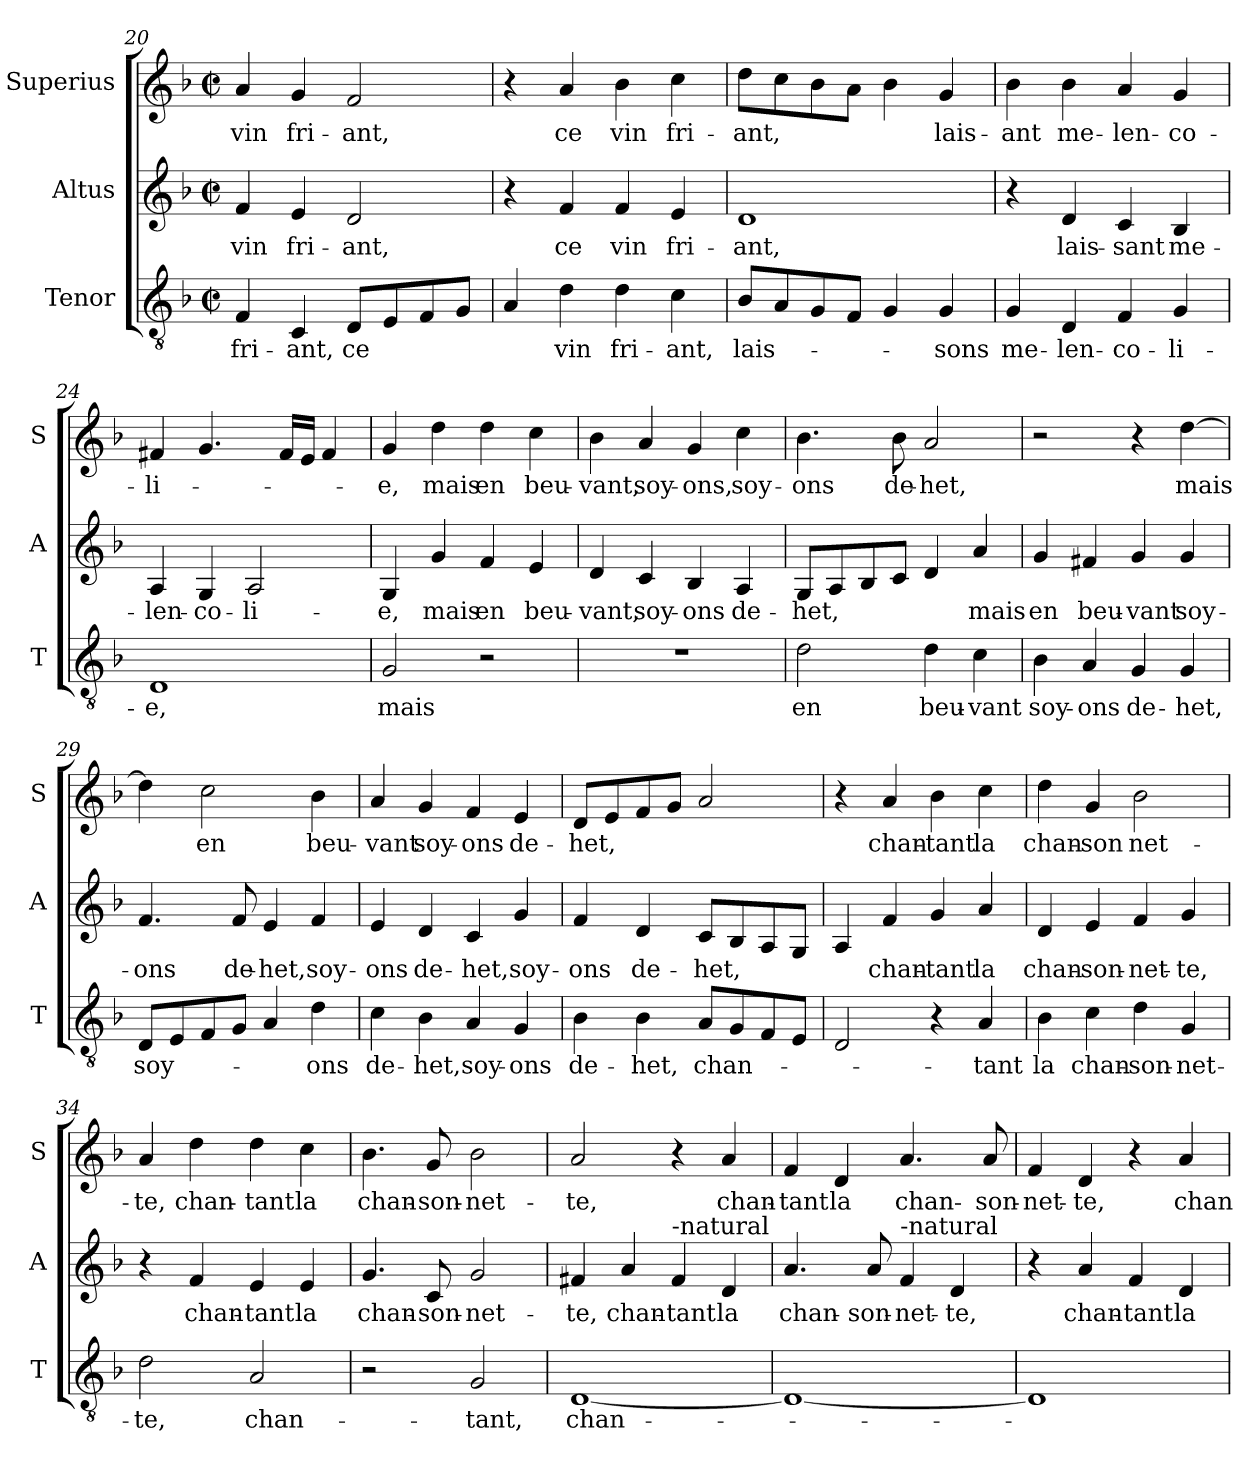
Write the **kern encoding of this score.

**kern	**text	**kern	**text	**kern	**text
*part3	*part3	*part2	*part2	*part1	*part1
*staff3	*staff3	*staff2	*staff2	*staff1	*staff1
*I"Tenor	*	*I"Altus	*	*I"Superius	*
*I'T	*	*I'A	*	*I'S	*
*clefGv2	*	*clefG2	*	*clefG2	*
*k[b-]	*	*k[b-]	*	*k[b-]	*
*F:	*	*F:	*	*F:	*
*M2/2	*	*M2/2	*	*M2/2	*
*met(c|)	*	*met(c|)	*	*met(c|)	*
=20	=20	=20	=20	=20	=20
!	!LO:LY:b	!	!LO:LY:b	!	!LO:LY:b
4F/	fri-	4f/	vin	4a/	vin
!	!LO:LY:b	!	!LO:LY:b	!	!LO:LY:b
4C/	-ant,	4e/	fri-	4g/	fri-
!	!LO:LY:b	!	!LO:LY:b	!	!LO:LY:b
8D/L	ce	2d/	-ant,	2f/	-ant,
8E/	.	.	.	.	.
8F/	.	.	.	.	.
8G/J	.	.	.	.	.
!!LO:LB:g=z
=21	=21	=21	=21	=21	=21
4A/	.	4r	.	4r	.
!	!LO:LY:b	!	!LO:LY:b	!	!LO:LY:b
4d\	vin	4f/	ce	4a/	ce
!	!LO:LY:b	!	!LO:LY:b	!	!LO:LY:b
4d\	fri-	4f/	vin	4b-\	vin
!	!LO:LY:b	!	!LO:LY:b	!	!LO:LY:b
4c\	-ant,	4e/	fri-	4cc\	fri-
=22	=22	=22	=22	=22	=22
!	!LO:LY:b	!	!LO:LY:b	!	!LO:LY:b
8B-/L	lais-	1d	-ant,	8dd\L	-ant,
8A/	.	.	.	8cc\	.
8G/	.	.	.	8b-\	.
8F/J	.	.	.	8a\J	.
4G/	.	.	.	4b-\	.
!	!LO:LY:b	!	!	!	!LO:LY:b
4G/	-sons	.	.	4g/	lais-
=23	=23	=23	=23	=23	=23
!	!LO:LY:b	!	!	!	!LO:LY:b
4G/	me-	4r	.	4b-\	-ant
!	!LO:LY:b	!	!LO:LY:b	!	!LO:LY:b
4D/	-len-	4d/	lais-	4b-\	me-
!	!LO:LY:b	!	!LO:LY:b	!	!LO:LY:b
4F/	-co-	4c/	-sant	4a/	-len-
!	!LO:LY:b	!	!LO:LY:b	!	!LO:LY:b
4G/	-li-	4B-/	me-	4g/	-co-
=24	=24	=24	=24	=24	=24
!	!LO:LY:b	!	!LO:LY:b	!	!LO:LY:b
1D	-e,	4A/	-len-	4f#X/	-li-
!	!	!	!LO:LY:b	!	!
.	.	4G/	-co-	4.g/	.
!	!	!	!LO:LY:b	!	!
.	.	2A/	-li-	.	.
.	.	.	.	16f#/LL	.
.	.	.	.	16e/JJ	.
.	.	.	.	4f#/	.
=25	=25	=25	=25	=25	=25
!	!LO:LY:b	!	!LO:LY:b	!	!LO:LY:b
2G/	mais	4G/	-e,	4g/	-e,
!	!	!	!LO:LY:b	!	!LO:LY:b
.	.	4g/	mais	4dd\	mais
!	!	!	!LO:LY:b	!	!LO:LY:b
2r	.	4f/	en	4dd\	en
!	!	!	!LO:LY:b	!	!LO:LY:b
.	.	4e/	beu-	4cc\	beu-
!!LO:LB:g=z
=26	=26	=26	=26	=26	=26
!	!	!	!LO:LY:b	!	!LO:LY:b
1r	.	4d/	-vant,	4b-\	-vant,
!	!	!	!LO:LY:b	!	!LO:LY:b
.	.	4c/	soy-	4a/	soy-
!	!	!	!LO:LY:b	!	!LO:LY:b
.	.	4B-/	-ons	4g/	-ons,
!	!	!	!LO:LY:b	!	!LO:LY:b
.	.	4A/	de-	4cc\	soy-
=27	=27	=27	=27	=27	=27
!	!LO:LY:b	!	!LO:LY:b	!	!LO:LY:b
2d\	en	8G/L	-het,	4.b-\	-ons
.	.	8A/	.	.	.
.	.	8B-/	.	.	.
!	!	!	!	!	!LO:LY:b
.	.	8c/J	.	8b-\	de-
!	!LO:LY:b	!	!	!	!LO:LY:b
4d\	beu-	4d/	.	2a/	-het,
!	!LO:LY:b	!	!LO:LY:b	!	!
4c\	-vant	4a/	mais	.	.
=28	=28	=28	=28	=28	=28
!	!LO:LY:b	!	!LO:LY:b	!	!
4B-\	soy-	4g/	en	2r	.
!	!LO:LY:b	!	!LO:LY:b	!	!
4A/	-ons	4f#X/	beu-	.	.
!	!LO:LY:b	!	!LO:LY:b	!	!
4G/	de-	4g/	-vant	4r	.
!	!LO:LY:b	!	!LO:LY:b	!	!LO:LY:b
4G/	-het,	4g/	soy-	[4dd\	mais
=29	=29	=29	=29	=29	=29
!	!LO:LY:b	!	!LO:LY:b	!	!
8D/L	soy-	4.f/	-ons	4dd\]	.
8E/	.	.	.	.	.
!	!	!	!	!	!LO:LY:b
8F/	.	.	.	2cc\	en
!	!	!	!LO:LY:b	!	!
8G/J	.	8f/	de-	.	.
!	!	!	!LO:LY:b	!	!
4A/	.	4e/	-het,	.	.
!	!LO:LY:b	!	!LO:LY:b	!	!LO:LY:b
4d\	-ons	4f/	soy-	4b-\	beu-
=30	=30	=30	=30	=30	=30
!	!LO:LY:b	!	!LO:LY:b	!	!LO:LY:b
4c\	de-	4e/	-ons	4a/	-vant
!	!LO:LY:b	!	!LO:LY:b	!	!LO:LY:b
4B-\	-het,	4d/	de-	4g/	soy-
!	!LO:LY:b	!	!LO:LY:b	!	!LO:LY:b
4A/	soy-	4c/	-het,	4f/	-ons
!	!LO:LY:b	!	!LO:LY:b	!	!LO:LY:b
4G/	-ons	4g/	soy-	4e/	de-
!!LO:LB:g=z
=31	=31	=31	=31	=31	=31
!	!LO:LY:b	!	!LO:LY:b	!	!LO:LY:b
4B-\	de-	4f/	-ons	8d/L	-het,
.	.	.	.	8e/	.
!	!LO:LY:b	!	!LO:LY:b	!	!
4B-\	-het,	4d/	de-	8f/	.
.	.	.	.	8g/J	.
!	!LO:LY:b	!	!LO:LY:b	!	!
8A/L	chan-	8c/L	-het,	2a/	.
8G/	.	8B-/	.	.	.
8F/	.	8A/	.	.	.
8E/J	.	8G/J	.	.	.
=32	=32	=32	=32	=32	=32
2D/	.	4A/	.	4r	.
!	!	!	!LO:LY:b	!	!LO:LY:b
.	.	4f/	chan-	4a/	chan-
!	!	!	!LO:LY:b	!	!LO:LY:b
4r	.	4g/	-tant	4b-\	-tant
!	!LO:LY:b	!	!LO:LY:b	!	!LO:LY:b
4A/	-tant	4a/	la	4cc\	la
=33	=33	=33	=33	=33	=33
!	!LO:LY:b	!	!LO:LY:b	!	!LO:LY:b
4B-\	la	4d/	chan-	4dd\	chan-
!	!LO:LY:b	!	!LO:LY:b	!	!LO:LY:b
4c\	chan-	4e/	-son-	4g/	-son
!	!LO:LY:b	!	!LO:LY:b	!	!LO:LY:b
4d\	-son-	4f/	-net-	2b-\	net-
!	!LO:LY:b	!	!LO:LY:b	!	!
4G/	-net-	4g/	-te,	.	.
=34	=34	=34	=34	=34	=34
!	!LO:LY:b	!	!	!	!LO:LY:b
2d\	-te,	4r	.	4a/	-te,
!	!	!	!LO:LY:b	!	!LO:LY:b
.	.	4f/	chan-	4dd\	chan-
!	!LO:LY:b	!	!LO:LY:b	!	!LO:LY:b
2A/	chan-	4e/	-tant	4dd\	-tant
!	!	!	!LO:LY:b	!	!LO:LY:b
.	.	4e/	la	4cc\	la
=35	=35	=35	=35	=35	=35
!	!	!	!LO:LY:b	!	!LO:LY:b
2r	.	4.g/	chan-	4.b-\	chan-
!	!	!	!LO:LY:b	!	!LO:LY:b
.	.	8c/	-son-	8g/	-son-
!	!LO:LY:b	!	!LO:LY:b	!	!LO:LY:b
2G/	-tant,	2g/	-net-	2b-\	-net-
!!LO:PB:g=z
=36	=36	=36	=36	=36	=36
!	!LO:LY:b	!	!LO:LY:b	!	!LO:LY:b
[1D	chan-	4f#X/	-te,	2a/	-te,
!	!	!	!LO:LY:b	!	!
.	.	4a/	chan-	.	.
!	!	!LO:TX:a:t=-natural	!	!	!
!	!	!	!LO:LY:b	!	!
.	.	4f#/	-tant	4r	.
!	!	!	!LO:LY:b	!	!LO:LY:b
.	.	4d/	la	4a/	chan-
=37	=37	=37	=37	=37	=37
!	!	!	!LO:LY:b	!	!LO:LY:b
1D_	.	4.a/	chan-	4f/	-tant
!	!	!	!	!	!LO:LY:b
.	.	.	.	4d/	la
!	!	!	!LO:LY:b	!	!
.	.	8a/	-son-	.	.
!	!	!LO:TX:a:t=-natural	!	!	!
!	!	!	!LO:LY:b	!	!LO:LY:b
.	.	4f/	-net-	4.a/	chan-
!	!	!	!LO:LY:b	!	!
.	.	4d/	-te,	.	.
!	!	!	!	!	!LO:LY:b
.	.	.	.	8a/	-son-
=38	=38	=38	=38	=38	=38
!	!	!	!	!	!LO:LY:b
1D]	.	4r	.	4f/	-net-
!	!	!	!LO:LY:b	!	!LO:LY:b
.	.	4a/	chan-	4d/	-te,
!	!	!	!LO:LY:b	!	!
.	.	4f/	-tant	4r	.
!	!	!	!LO:LY:b	!	!LO:LY:b
.	.	4d/	la	4a/	chan-
=	=	=	=	=	=
*-	*-	*-	*-	*-	*-
